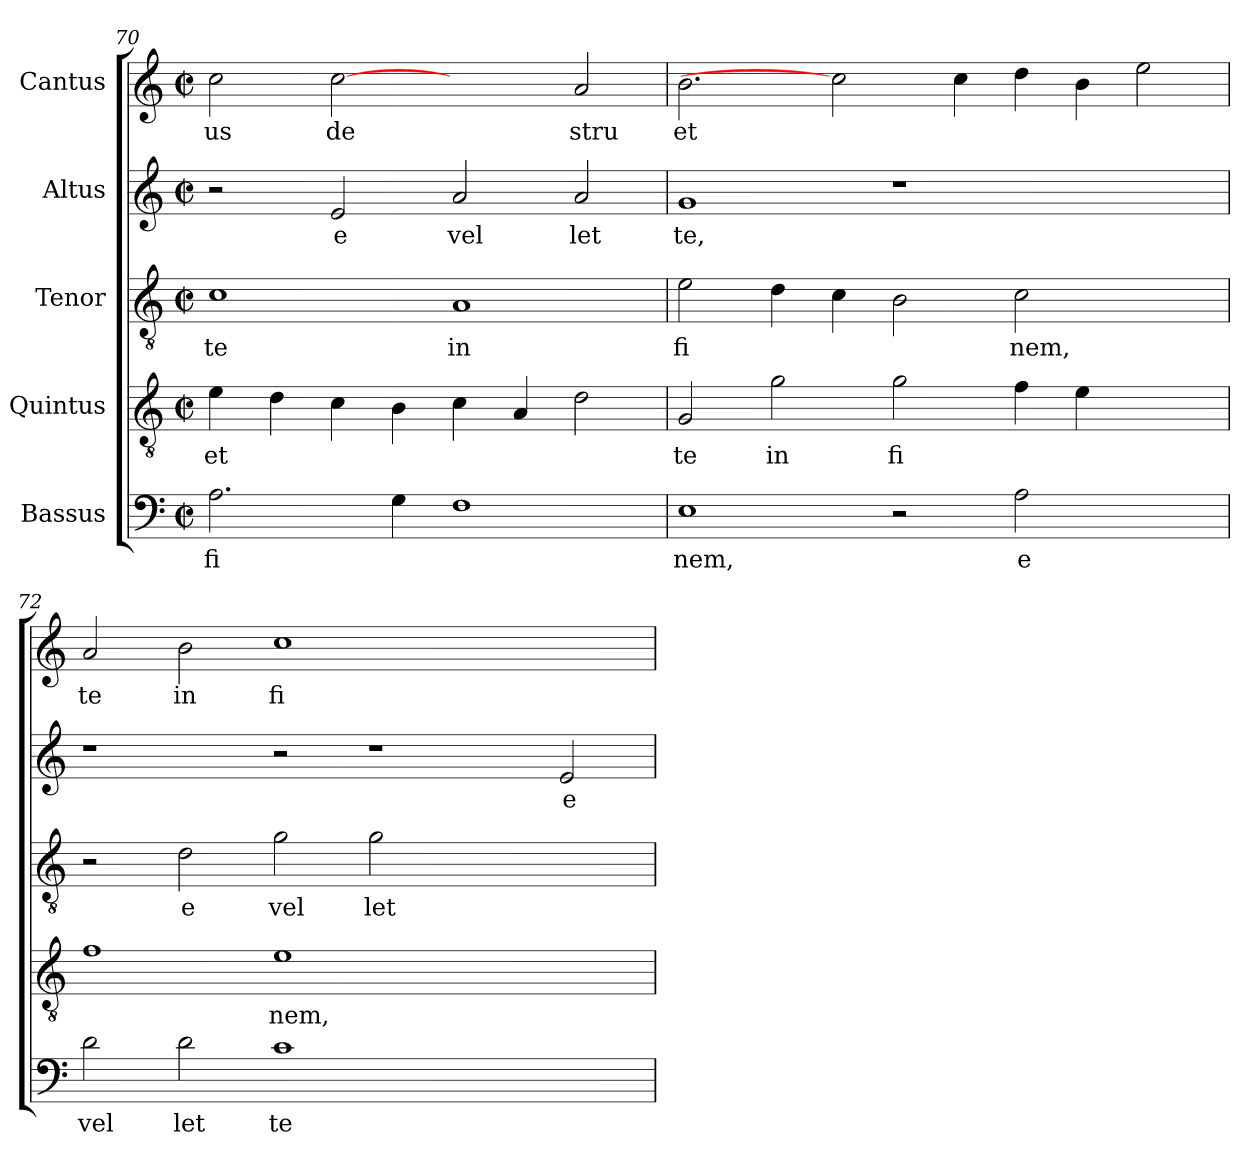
**kern	**text	**kern	**text	**kern	**text	**kern	**text	**kern	**text
*part5	*part5	*part4	*part4	*part3	*part3	*part2	*part2	*part1	*part1
*staff5	*staff5	*staff4	*staff4	*staff3	*staff3	*staff2	*staff2	*staff1	*staff1
*I"Bassus	*	*I"Quintus	*	*I"Tenor	*	*I"Altus	*	*I"Cantus	*
*clefF4	*	*clefGv2	*	*clefGv2	*	*clefG2	*	*clefG2	*
*M2/2	*	*M2/2	*	*M2/2	*	*M2/2	*	*M2/2	*
*met(c|)	*	*met(c|)	*	*met(c|)	*	*met(c|)	*	*met(c|)	*
=70	=70	=70	=70	=70	=70	=70	=70	=70	=70
!	!LO:LY:b:cj	!	!LO:LY:b:cj	!	!LO:LY:b:cj	!	!	!	!LO:LY:b:cj
2.A\	fi	4e\	et	1c	te	2r	.	2cc\	us
.	.	4d\	.	.	.	.	.	.	.
!	!	!	!	!	!	!	!LO:LY:b:cj	!	!LO:LY:b:cj
.	.	4c\	.	.	.	2e/	e	[2cc	de
4G\	.	4B\	.	.	.	.	.	.	.
!	!	!	!	!	!LO:LY:b:cj	!	!LO:LY:b:cj	!	!
1F	.	4c\	.	1A	in	2a/	vel	2ryy	.
.	.	4A/	.	.	.	.	.	.	.
!	!	!	!	!	!	!	!LO:LY:b:cj	!	!LO:LY:b:cj
.	.	2d\	.	.	.	2a/	let	2a/	stru
=71	=71	=71	=71	=71	=71	=71	=71	=71	=71
!	!LO:LY:b:cj	!	!LO:LY:b:cj	!	!LO:LY:b:cj	!	!LO:LY:b:cj	!	!LO:LY:b:cj
1E	nem,	2G/	te	2e\	fi	1g	te,	2.b\	et
!	!	!	!LO:LY:b:cj	!	!	!	!	!	!
.	.	2g\	in	4d\	.	.	.	.	.
.	.	.	.	4c\	.	.	.	2cc]	.
!	!	!	!LO:LY:b:cj	!	!	!	!	!	!
2r	.	2g\	fi	2B\	.	1r	.	.	.
.	.	.	.	.	.	.	.	4cc\	.
!	!LO:LY:b:cj	!	!	!	!LO:LY:b:cj	!	!	!	!
2A\	e	4f\	.	2c\	nem,	.	.	4dd\	.
.	.	4e\	.	.	.	.	.	4b\	.
2ryy	.	2ryy	.	2ryy	.	2ryy	.	2ee\	.
=72	=72	=72	=72	=72	=72	=72	=72	=72	=72
!	!LO:LY:b:cj	!	!	!	!	!	!	!	!LO:LY:b:cj
2d\	vel	1f	.	2r	.	1r	.	2a/	te
!	!LO:LY:b:cj	!	!	!	!LO:LY:b:cj	!	!	!	!LO:LY:b:cj
2d\	let	.	.	2d\	e	.	.	2b\	in
!	!LO:LY:b:cj	!	!LO:LY:b:cj	!	!LO:LY:b:cj	!	!	!	!LO:LY:b:cj
1c	te	1e	nem,	2g\	vel	2r	.	1cc	fi
!	!	!	!	!	!LO:LY:b:cj	!	!	!	!
.	.	.	.	2g\	let	1r	.	.	.
1ryy	.	1ryy	.	1ryy	.	.	.	1ryy	.
!	!	!	!	!	!	!	!LO:LY:b:cj	!	!
.	.	.	.	.	.	2e/	e	.	.
=	=	=	=	=	=	=	=	=	=
*-	*-	*-	*-	*-	*-	*-	*-	*-	*-
